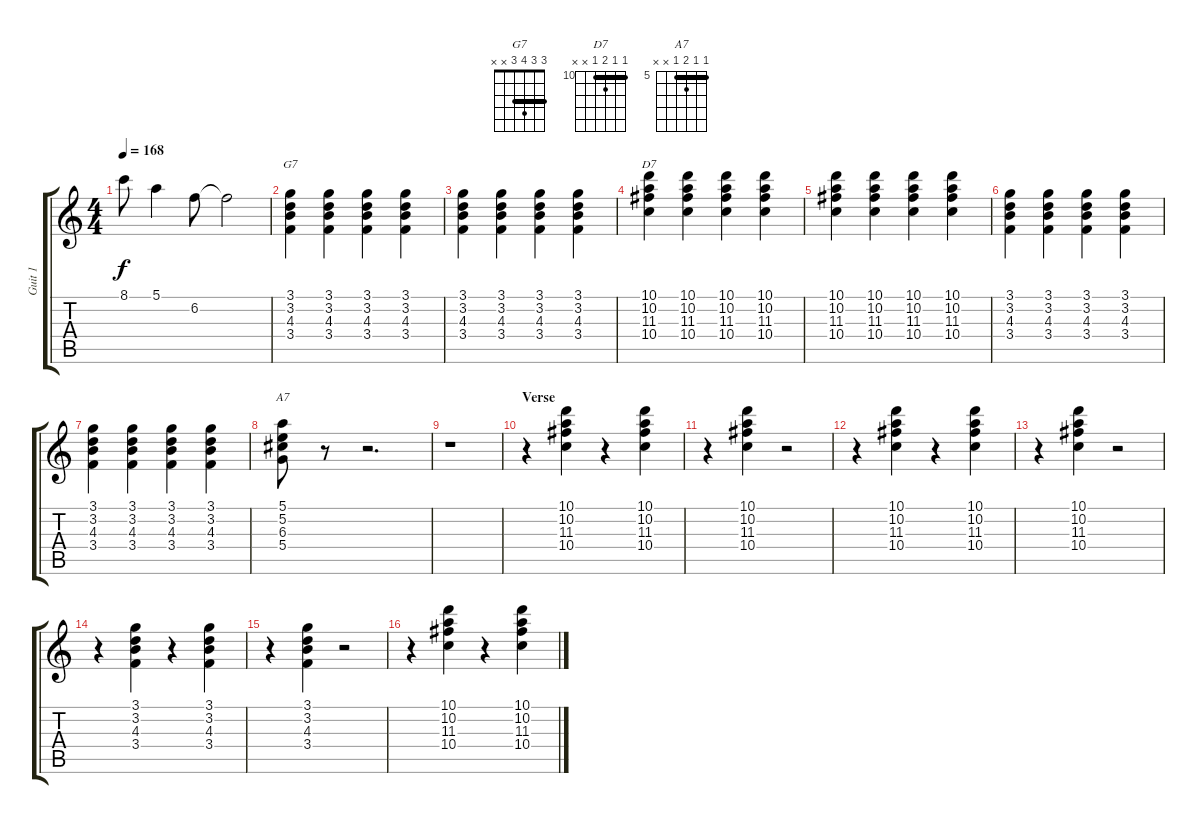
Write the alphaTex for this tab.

\track ("Guit 1" "Guit 1") {instrument electricguitarclean}
\staff {score tabs}
\tuning (E4 B3 G3 D3 A2 E2) {hide}
\chord ("G7" 3 3 4 3 x x) {barre 3}
\chord ("D7" 10 10 11 10 x x) {firstfret 10 barre 10}
\chord ("A7" 5 5 6 5 x x) {firstfret 5 barre 5}
\ts (4 4)
\tempo 168
\clef g2
\ks c
8.1.8{dy f} 5.1.4 6.2.8 6.2{t}.2 |
(3.1 3.2 4.3 3.4).4{ch "G7"} (3.1 3.2 4.3 3.4).4 (3.1 3.2 4.3 3.4).4 (3.1 3.2 4.3 3.4).4 |
(3.1 3.2 4.3 3.4).4 (3.1 3.2 4.3 3.4).4 (3.1 3.2 4.3 3.4).4 (3.1 3.2 4.3 3.4).4 |
(10.1 10.2 11.3 10.4).4{ch "D7"} (10.1 10.2 11.3 10.4).4 (10.1 10.2 11.3 10.4).4 (10.1 10.2 11.3 10.4).4 |
(10.1 10.2 11.3 10.4).4 (10.1 10.2 11.3 10.4).4 (10.1 10.2 11.3 10.4).4 (10.1 10.2 11.3 10.4).4 |
(3.1 3.2 4.3 3.4).4 (3.1 3.2 4.3 3.4).4 (3.1 3.2 4.3 3.4).4 (3.1 3.2 4.3 3.4).4 |
(3.1 3.2 4.3 3.4).4 (3.1 3.2 4.3 3.4).4 (3.1 3.2 4.3 3.4).4 (3.1 3.2 4.3 3.4).4 |
(5.1 5.2 6.3 5.4).8{ch "A7"} r.8 r.2{d} |
r.1 |
\section ("" "Verse")
r.4 (10.1 10.2 11.3 10.4).4 r.4 (10.1 10.2 11.3 10.4).4 |
r.4 (10.1 10.2 11.3 10.4).4 r.2 |
r.4 (10.1 10.2 11.3 10.4).4 r.4 (10.1 10.2 11.3 10.4).4 |
r.4 (10.1 10.2 11.3 10.4).4 r.2 |
r.4 (3.1 3.2 4.3 3.4).4 r.4 (3.1 3.2 4.3 3.4).4 |
r.4 (3.1 3.2 4.3 3.4).4 r.2 |
r.4 (10.1 10.2 11.3 10.4).4 r.4 (10.1 10.2 11.3 10.4).4
